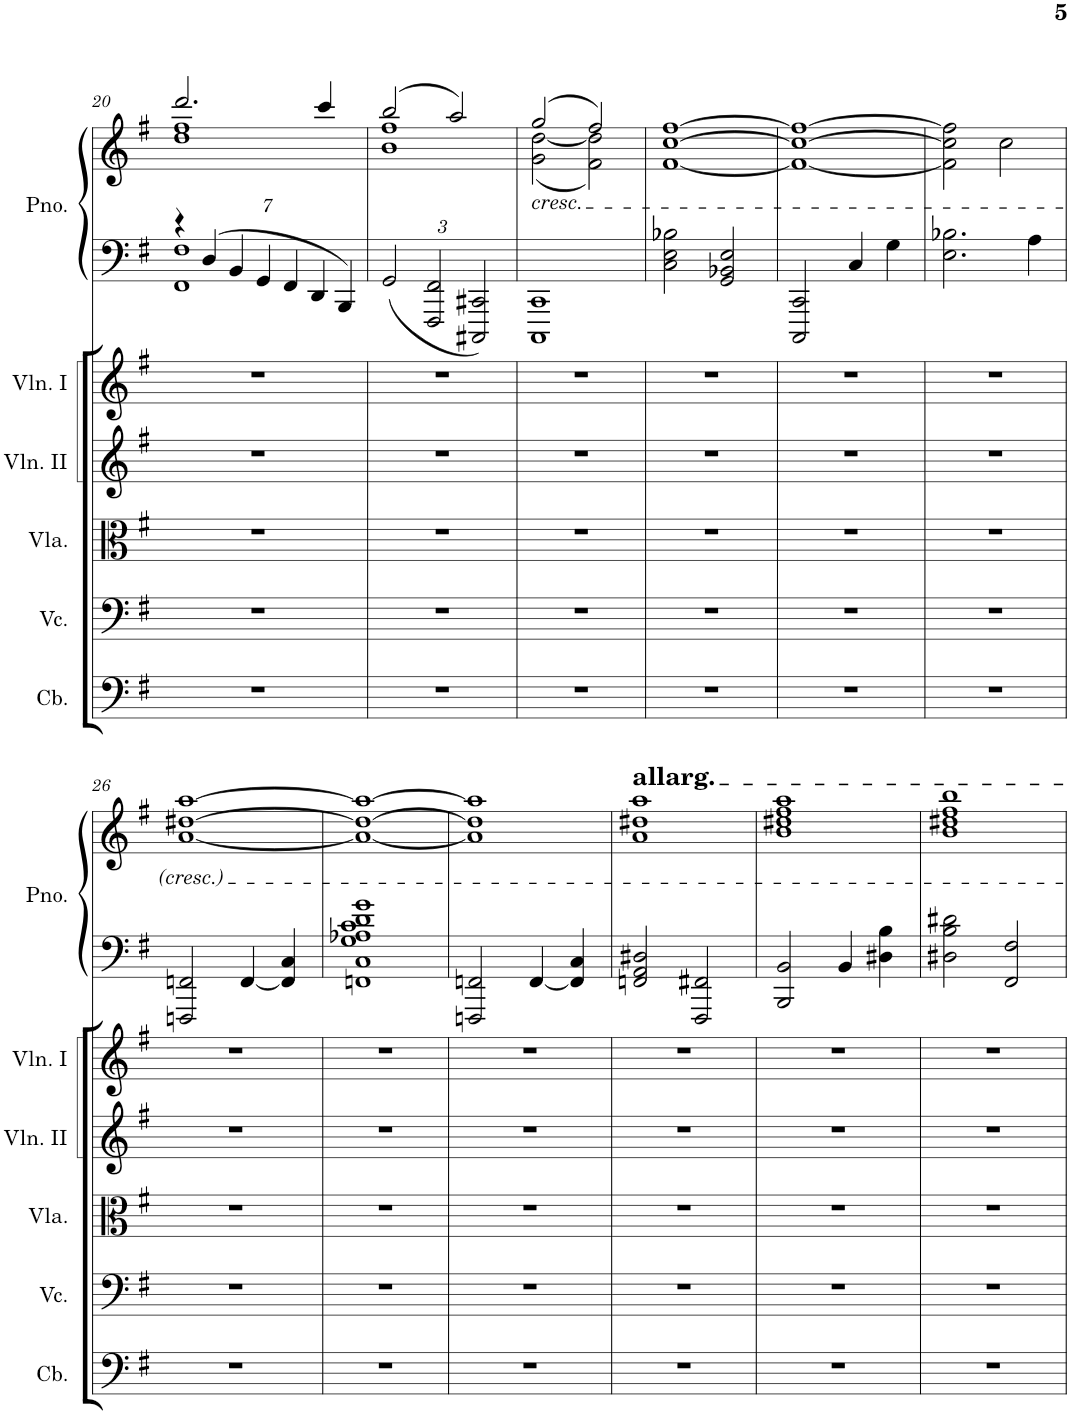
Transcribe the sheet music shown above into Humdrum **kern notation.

**kern	**kern	**kern	**kern	**kern	**kern	**kern
*part6	*part5	*part4	*part3	*part2	*part1	*part1
*staff7	*staff6	*staff5	*staff4	*staff3	*staff2	*staff1
*I"Contrabass	*I"Violoncello	*I"Viola	*I"Violin II	*I"Violin I	*I"Piano	*
*I'Cb.	*I'Vc.	*I'Vla.	*I'Vln. II	*I'Vln. I	*I'Pno.	*
!!LO:PB:g=z
*clefF4	*clefF4	*clefC3	*clefG2	*clefG2	*clefF4	*clefG2
*Trd7c12	*	*	*	*	*	*
*k[f#]	*k[f#]	*k[f#]	*k[f#]	*k[f#]	*k[f#]	*k[f#]
*M2/2	*M2/2	*M2/2	*M2/2	*M2/2	*M2/2	*M2/2
*met(c|)	*met(c|)	*met(c|)	*met(c|)	*met(c|)	*met(c|)	*met(c|)
*	*	*	*	*	*Xbrackettup	*
=20	=20	=20	=20	=20	=20	=20
*	*	*	*	*	*^	*^
1r	1r	1r	1r	1r	7r	1FF# 1F#	2.ddd/	1dd 1ff#
.	.	.	.	.	7D/	.	.	.
.	.	.	.	.	7BB/	.	.	.
.	.	.	.	.	7GG/	.	.	.
.	.	.	.	.	7FF#/	.	.	.
.	.	.	.	.	7DD/	.	.	.
.	.	.	.	.	.	.	4ccc/	.
.	.	.	.	.	7BBB/	.	.	.
*	*	*	*	*	*v	*v	*	*
=21	=21	=21	=21	=21	=21	=21	=21
1r	1r	1r	1r	1r	3GG/	(2bb/	1b 1ff#
.	.	.	.	.	3FFF#/ 3FF#/	.	.
.	.	.	.	.	.	2aa/)	.
.	.	.	.	.	3CCC#X/ 3CC#X/	.	.
=22	=22	=22	=22	=22	=22	=22	=22
!	!	!	!	!	!	!LO:TX:b:i:t=cresc.	!
1r	1r	1r	1r	1r	1CCC 1CC	(2gg/	(2g\ [2dd\
.	.	.	.	.	.	2ff#/)	2f#\ 2dd\])
*	*	*	*	*	*	*v	*v
=23	=23	=23	=23	=23	=23	=23
1r	1r	1r	1r	1r	2C\ 2E\ 2B-X\	[1f# [1cc [1ff#
.	.	.	.	.	2GG/ 2BB-X/ 2E/	.
=24	=24	=24	=24	=24	=24	=24
1r	1r	1r	1r	1r	2CCC/ 2CC/	1f#_ 1cc_ 1ff#_
.	.	.	.	.	4C/	.
.	.	.	.	.	4G\	.
=25	=25	=25	=25	=25	=25	=25
1r	1r	1r	1r	1r	2.E\ 2.B-X\	2f#\] 2cc\] 2ff#\]
.	.	.	.	.	.	2cc\
.	.	.	.	.	4A\	.
!!LO:LB:g=z
=26	=26	=26	=26	=26	=26	=26
1r	1r	1r	1r	1r	2FFFn/ 2FFn/	[1a [1dd#X [1aa
.	.	.	.	.	[4FF/	.
.	.	.	.	.	4FF/] 4C/	.
=27	=27	=27	=27	=27	=27	=27
1r	1r	1r	1r	1r	1FFn 1C 1G 1A-X 1c 1d 1g	1a_ 1dd#_ 1aa_
=28	=28	=28	=28	=28	=28	=28
1r	1r	1r	1r	1r	2FFFn/ 2FFn/	1a] 1dd#] 1aa]
.	.	.	.	.	[4FF/	.
.	.	.	.	.	4FF/] 4C/	.
=29	=29	=29	=29	=29	=29	=29
!	!	!	!	!	!	!LO:TX:a:t=allarg.
1r	1r	1r	1r	1r	2FFn/ 2AA/ 2D#X/	1a 1dd#X 1aa
.	.	.	.	.	2FFF#/ 2FF#X/	.
=30	=30	=30	=30	=30	=30	=30
1r	1r	1r	1r	1r	2BBB/ 2BB/	1b 1dd#X 1ff# 1aa
.	.	.	.	.	4BB/	.
.	.	.	.	.	4D#X\ 4B\	.
=31	=31	=31	=31	=31	=31	=31
1r	1r	1r	1r	1r	2D#X\ 2B\ 2d#X\	1b 1dd#X 1ff# 1bb
.	.	.	.	.	2FF#/ 2F#/	.
=	=	=	=	=	=	=
*-	*-	*-	*-	*-	*-	*-
